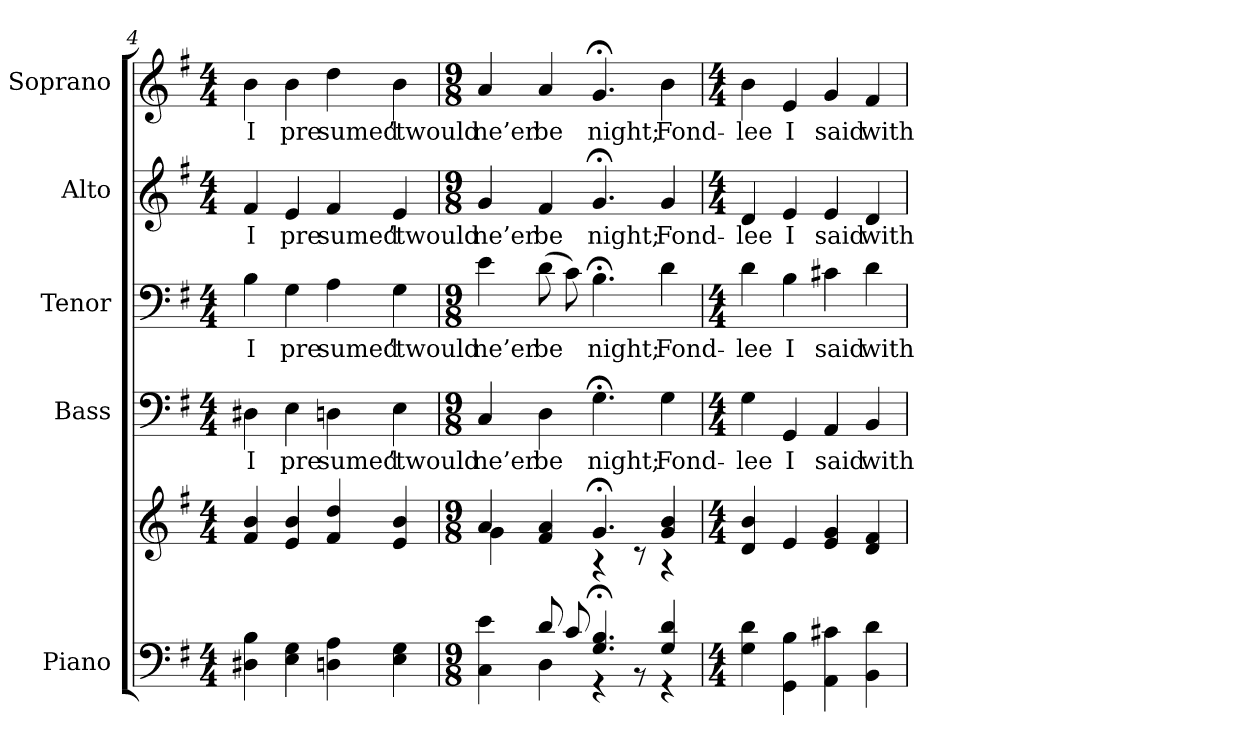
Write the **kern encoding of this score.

**kern	**kern	**kern	**text	**kern	**text	**kern	**text	**kern	**text
*part5	*part5	*part4	*part4	*part3	*part3	*part2	*part2	*part1	*part1
*staff6	*staff5	*staff4	*staff4	*staff3	*staff3	*staff2	*staff2	*staff1	*staff1
*I"Piano	*	*I"Bass	*	*I"Tenor	*	*I"Alto	*	*I"Soprano	*
*I'Pno.	*	*I'B.	*	*I'T.	*	*I'A.	*	*I'S.	*
!!LO:PB:g=z
*clefF4	*clefG2	*clefF4	*	*clefF4	*	*clefG2	*	*clefG2	*
*k[f#]	*k[f#]	*k[f#]	*	*k[f#]	*	*k[f#]	*	*k[f#]	*
*G:	*G:	*G:	*	*G:	*	*G:	*	*G:	*
*M4/4	*M4/4	*M4/4	*	*M4/4	*	*M4/4	*	*M4/4	*
=4	=4	=4	=4	=4	=4	=4	=4	=4	=4
!	!	!	!LO:LY:b:color=#000000	!	!	!	!	!	!
!	!	!	!	!	!LO:LY:b:color=#000000	!	!	!	!
!	!	!	!	!	!	!	!LO:LY:b:color=#000000	!	!
!	!	!	!	!	!	!	!	!	!LO:LY:b:color=#000000
4D#Xi\ 4Bi	4f#i/ 4bi	4D#Xi\	I	4Bi\	I	4f#i/	I	4bi\	I
!	!	!	!LO:LY:b:color=#000000	!	!	!	!	!	!
!	!	!	!	!	!LO:LY:b:color=#000000	!	!	!	!
!	!	!	!	!	!	!	!LO:LY:b:color=#000000	!	!
!	!	!	!	!	!	!	!	!	!LO:LY:b:color=#000000
4Ei\ 4Gi	4ei/ 4bi	4Ei\	pre	4Gi\	pre	4ei/	pre	4bi\	pre
!	!	!	!LO:LY:b:color=#000000	!	!	!	!	!	!
!	!	!	!	!	!LO:LY:b:color=#000000	!	!	!	!
!	!	!	!	!	!	!	!LO:LY:b:color=#000000	!	!
!	!	!	!	!	!	!	!	!	!LO:LY:b:color=#000000
4Dni\ 4Ai	4f#i/ 4ddi	4Dni\	sumed	4Ai\	sumed	4f#i/	sumed	4ddi\	sumed
!	!	!	!LO:LY:b:color=#000000	!	!	!	!	!	!
!	!	!	!	!	!LO:LY:b:color=#000000	!	!	!	!
!	!	!	!	!	!	!	!LO:LY:b:color=#000000	!	!
!	!	!	!	!	!	!	!	!	!LO:LY:b:color=#000000
4Ei\ 4Gi	4ei/ 4bi	4Ei\	’twould	4Gi\	’twould	4ei/	’twould	4bi\	’twould
=5	=5	=5	=5	=5	=5	=5	=5	=5	=5
*M9/8	*M9/8	*M9/8	*	*M9/8	*	*M9/8	*	*M9/8	*
*^	*^	*	*	*	*	*	*	*	*
!	!	!	!	!	!LO:LY:b:color=#000000	!	!	!	!	!	!
!	!	!	!	!	!	!	!LO:LY:b:color=#000000	!	!	!	!
!	!	!	!	!	!	!	!	!	!LO:LY:b:color=#000000	!	!
!	!	!	!	!	!	!	!	!	!	!	!LO:LY:b:color=#000000
4Ci\ 4ei	4ryy	4ai/	4gi\	4Ci/	ne’er	4ei\	ne’er	4gi/	ne’er	4ai/	ne’er
!	!	!	!	!	!LO:LY:b:color=#000000	!	!	!	!	!	!
!	!	!	!	!	!	!	!LO:LY:b:color=#000000	!	!	!	!
!	!	!	!	!	!	!	!	!	!LO:LY:b:color=#000000	!	!
!	!	!	!	!	!	!	!	!	!	!	!LO:LY:b:color=#000000
8di/	4Di\	4f#i/ 4ai	4ryy	4Di\	be	(8di\	be	4f#i/	be	4ai/	be
8ci/	.	.	.	.	.	8ci\)	.	.	.	.	.
!	!	!	!	!	!LO:LY:b:color=#000000	!	!	!	!	!	!
!	!	!	!	!	!	!	!LO:LY:b:color=#000000	!	!	!	!
!	!	!	!	!	!	!	!	!	!LO:LY:b:color=#000000	!	!
!	!	!	!	!	!	!	!	!	!	!	!LO:LY:b:color=#000000
4.Gi/; 4.Bi;	4r	4.g;i/	4r	4.G;i\	night;	4.B;i\	night;	4.g;i/	night;	4.g;i/	night;
.	8r	.	8r	.	.	.	.	.	.	.	.
!	!	!	!	!	!LO:LY:b:color=#000000	!	!	!	!	!	!
!	!	!	!	!	!	!	!LO:LY:b:color=#000000	!	!	!	!
!	!	!	!	!	!	!	!	!	!LO:LY:b:color=#000000	!	!
!	!	!	!	!	!	!	!	!	!	!	!LO:LY:b:color=#000000
4Gi/ 4di	4r	4gi/ 4bi	4r	4Gi\	Fond-	4di\	Fond-	4gi/	Fond-	4bi\	Fond-
*v	*v	*	*	*	*	*	*	*	*	*	*
*	*v	*v	*	*	*	*	*	*	*	*
=6	=6	=6	=6	=6	=6	=6	=6	=6	=6
*M4/4	*M4/4	*M4/4	*	*M4/4	*	*M4/4	*	*M4/4	*
*^	*^	*	*	*	*	*	*	*	*
!	!	!	!	!	!LO:LY:b:color=#000000	!	!	!	!	!	!
*v	*v	*	*	*	*	*	*	*	*	*	*
*	*v	*v	*	*	*	*	*	*	*	*
*^	*^	*	*	*	*	*	*	*	*
!	!	!	!	!	!	!	!LO:LY:b:color=#000000	!	!	!	!
*v	*v	*	*	*	*	*	*	*	*	*	*
*	*v	*v	*	*	*	*	*	*	*	*
*^	*^	*	*	*	*	*	*	*	*
!	!	!	!	!	!	!	!	!	!LO:LY:b:color=#000000	!	!
*v	*v	*	*	*	*	*	*	*	*	*	*
*	*v	*v	*	*	*	*	*	*	*	*
*^	*^	*	*	*	*	*	*	*	*
!	!	!	!	!	!	!	!	!	!	!	!LO:LY:b:color=#000000
*v	*v	*	*	*	*	*	*	*	*	*	*
*	*v	*v	*	*	*	*	*	*	*	*
4Gi\ 4di	4di/ 4bi	4Gi\	-lee	4di\	-lee	4di/	-lee	4bi\	-lee
!	!	!	!LO:LY:b:color=#000000	!	!	!	!	!	!
!	!	!	!	!	!LO:LY:b:color=#000000	!	!	!	!
!	!	!	!	!	!	!	!LO:LY:b:color=#000000	!	!
!	!	!	!	!	!	!	!	!	!LO:LY:b:color=#000000
4GGi\ 4Bi	4ei/	4GGi/	I	4Bi\	I	4ei/	I	4ei/	I
!	!	!	!LO:LY:b:color=#000000	!	!	!	!	!	!
!	!	!	!	!	!LO:LY:b:color=#000000	!	!	!	!
!	!	!	!	!	!	!	!LO:LY:b:color=#000000	!	!
!	!	!	!	!	!	!	!	!	!LO:LY:b:color=#000000
4AAi\ 4c#Xi	4ei/ 4gi	4AAi/	said	4c#Xi\	said	4ei/	said	4gi/	said
!	!	!	!LO:LY:b:color=#000000	!	!	!	!	!	!
!	!	!	!	!	!LO:LY:b:color=#000000	!	!	!	!
!	!	!	!	!	!	!	!LO:LY:b:color=#000000	!	!
!	!	!	!	!	!	!	!	!	!LO:LY:b:color=#000000
4BBi\ 4di	4di/ 4f#i	4BBi/	with-	4di\	with-	4di/	with-	4f#i/	with-
=	=	=	=	=	=	=	=	=	=
*-	*-	*-	*-	*-	*-	*-	*-	*-	*-
